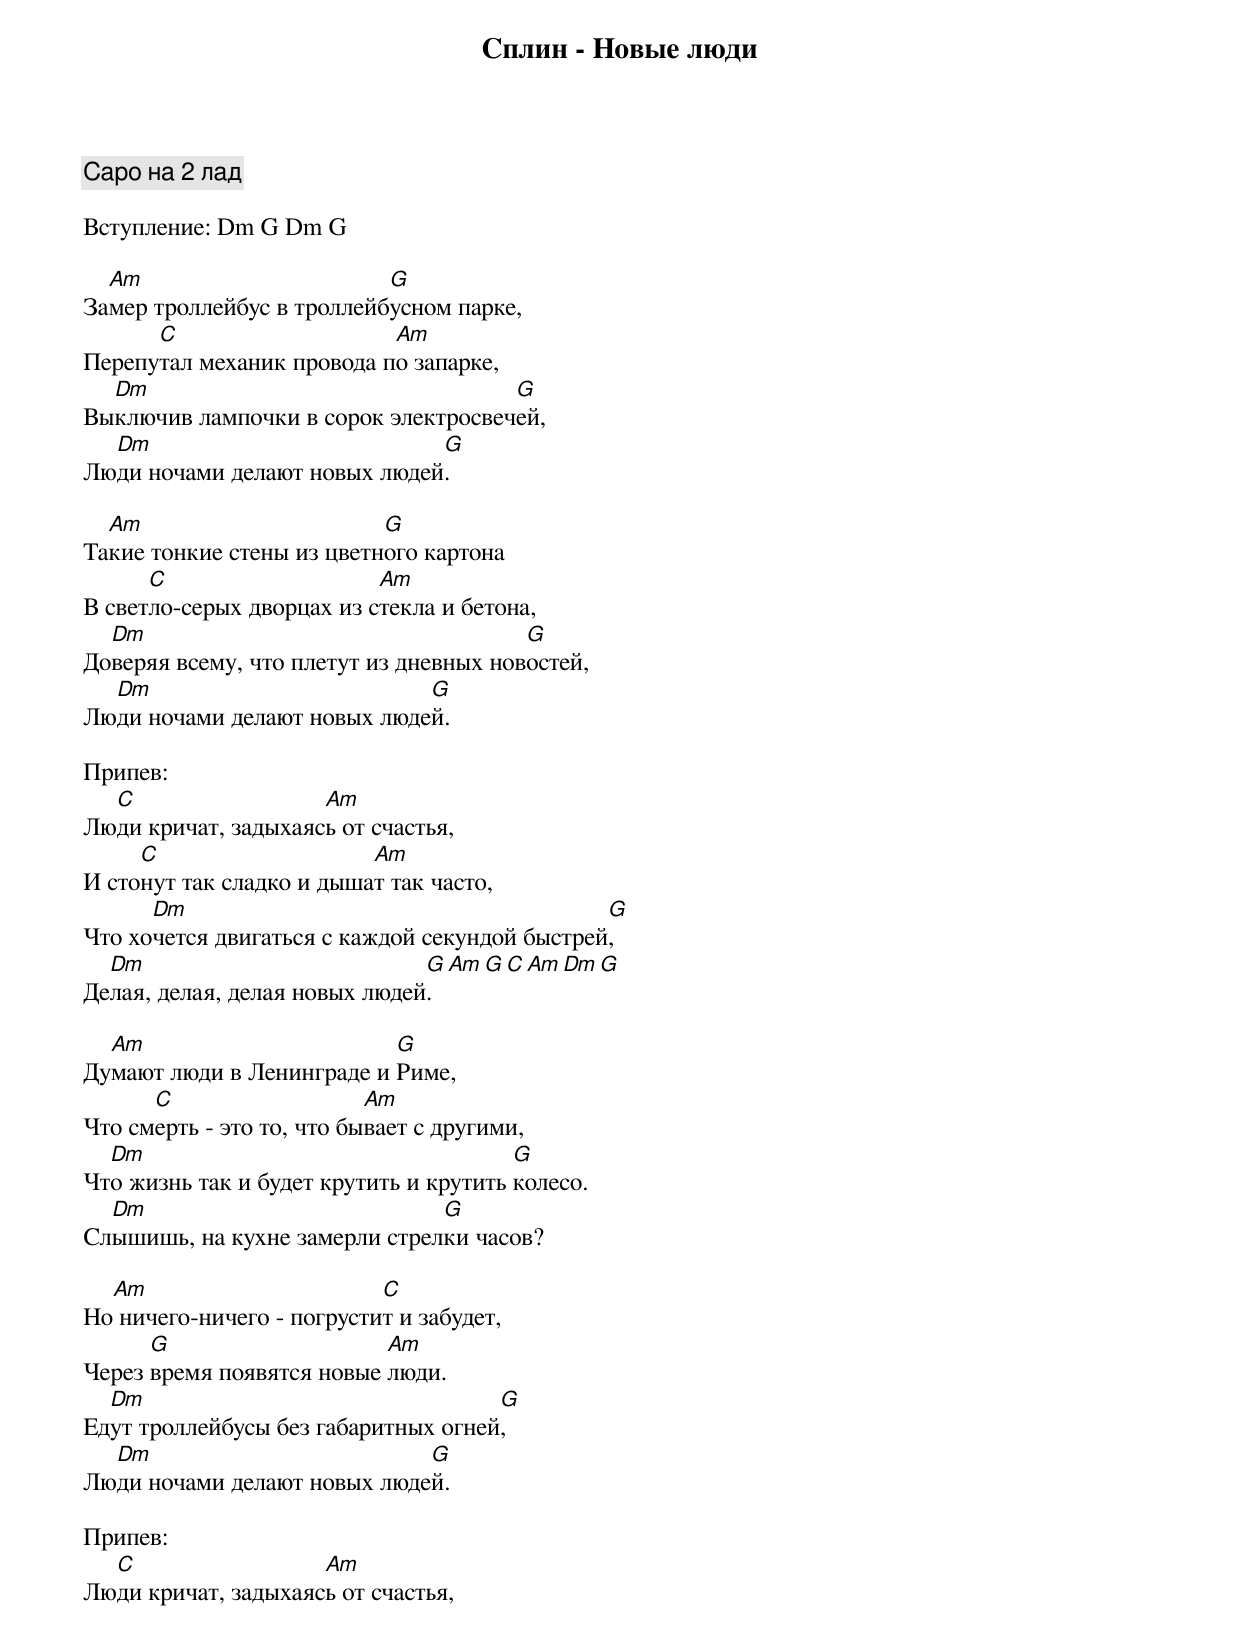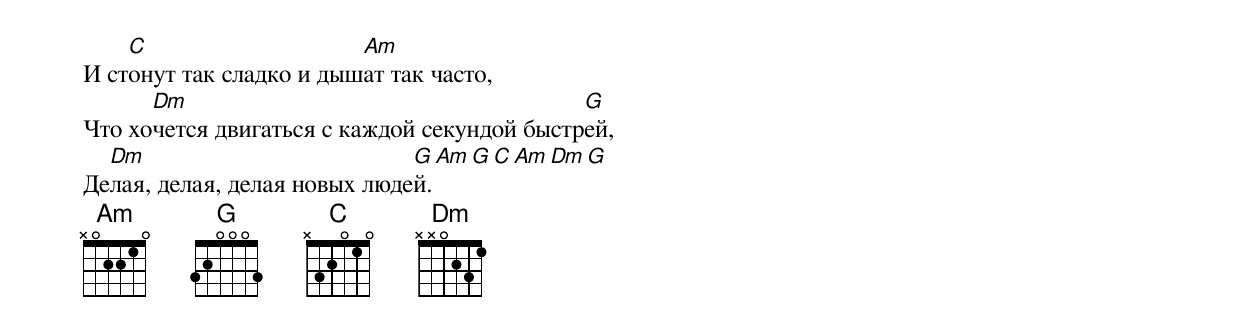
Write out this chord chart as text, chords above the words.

Сплин - Новые люди

Capo на 2 лад

Вступление: Dm G Dm G

  Am                       G
Замер троллейбус в троллейбусном парке,
      C                    Am
Перепутал механик провода по запарке,
  Dm                                 G
Выключив лампочки в сорок электросвечей,
  Dm                          G
Люди ночами делают новых людей.

  Am                       G
Такие тонкие стены из цветного картона
      C                    Am
В светло-серых дворцах из стекла и бетона,
  Dm                                    G
Доверяя всему, что плетут из дневных новостей,
  Dm                         G
Люди ночами делают новых людей.

Припев:
  C                  Am
Люди кричат, задыхаясь от счастья,
     C                    Am
И стонут так сладко и дышат так часто,
      Dm                                       G
Что хочется двигаться с каждой секундой быстрей,
  Dm                           G Am G C Am Dm G
Делая, делая, делая новых людей.

  Am                       G
Думают люди в Ленинграде и Риме,
      C                    Am
Что смерть - это то, что бывает с другими,
  Dm                                    G
Что жизнь так и будет крутить и крутить колесо.
  Dm                           G
Слышишь, на кухне замерли стрелки часов?

  Am                       C
Но ничего-ничего - погрустит и забудет,
      G                    Am
Через время появятся новые люди.
  Dm                                 G
Едут троллейбусы без габаритных огней,
  Dm                         G
Люди ночами делают новых людей.

Припев:
  C                  Am
Люди кричат, задыхаясь от счастья,
    C                    Am
И стонут так сладко и дышат так часто,
      Dm                                     G
Что хочется двигаться с каждой секундой быстрей,
  Dm                          G Am G C Am Dm G
Делая, делая, делая новых людей.
